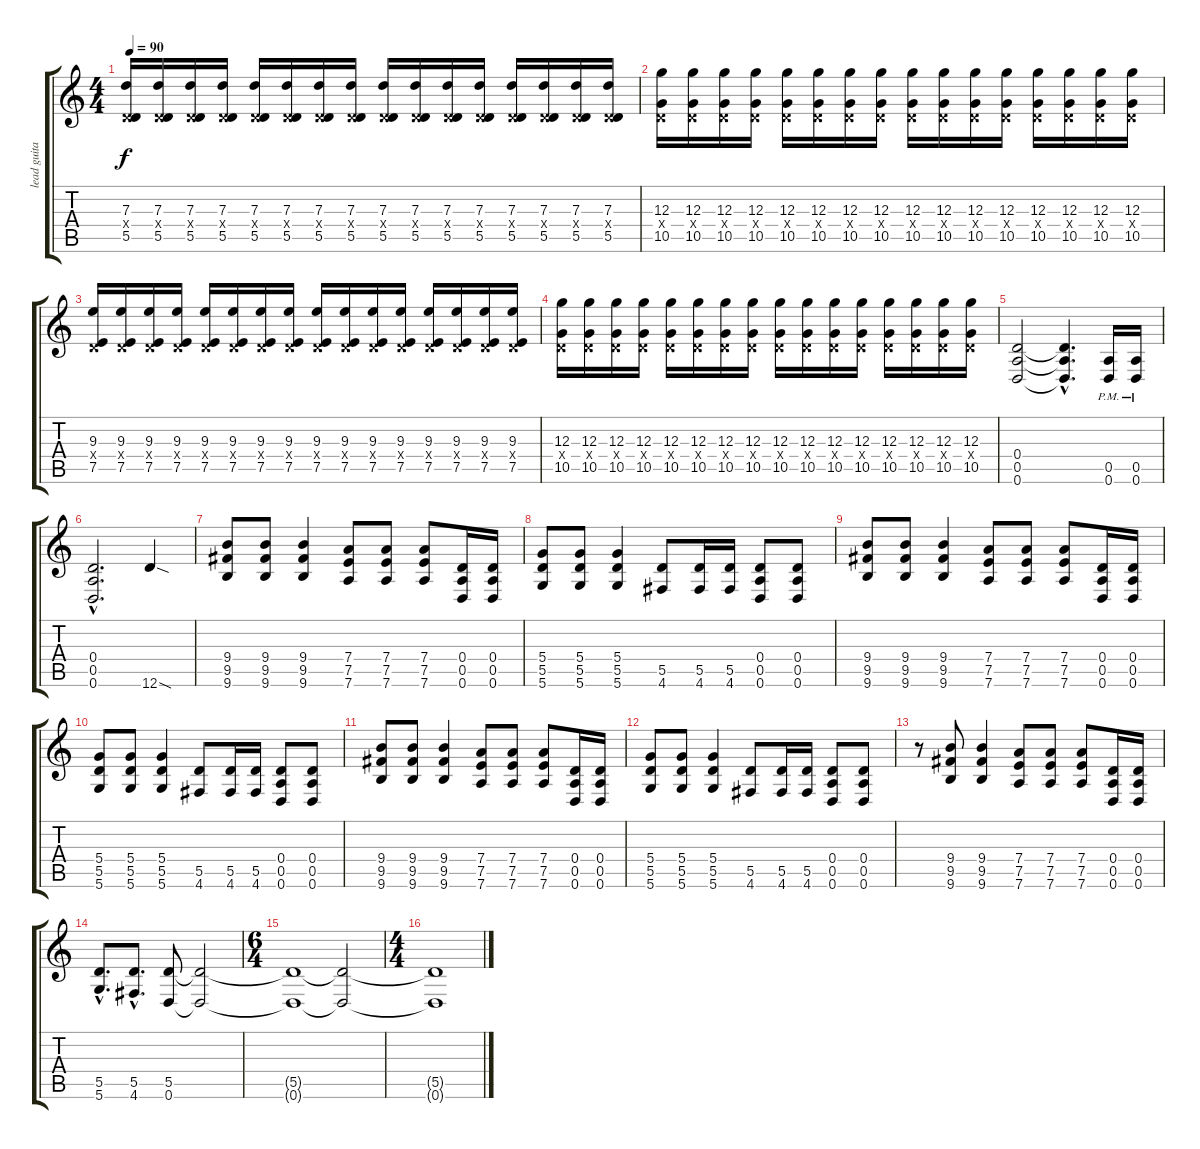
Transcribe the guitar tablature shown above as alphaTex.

\track ("lead guitar - benjamin" "lead guita") {instrument overdrivenguitar}
\staff {score tabs}
\tuning (E4 B3 G3 D3 A2 D2) {hide}
\ts (4 4)
\tempo 90
\clef g2
\ks c
(7.3 0.4{x} 5.5).16{dy f} (7.3 0.4{x} 5.5).16 (7.3 0.4{x} 5.5).16 (7.3 0.4{x} 5.5).16 (7.3 0.4{x} 5.5).16 (7.3 0.4{x} 5.5).16 (7.3 0.4{x} 5.5).16 (7.3 0.4{x} 5.5).16 (7.3 0.4{x} 5.5).16 (7.3 0.4{x} 5.5).16 (7.3 0.4{x} 5.5).16 (7.3 0.4{x} 5.5).16 (7.3 0.4{x} 5.5).16 (7.3 0.4{x} 5.5).16 (7.3 0.4{x} 5.5).16 (7.3 0.4{x} 5.5).16 |
(12.3 0.4{x} 10.5).16 (12.3 0.4{x} 10.5).16 (12.3 0.4{x} 10.5).16 (12.3 0.4{x} 10.5).16 (12.3 0.4{x} 10.5).16 (12.3 0.4{x} 10.5).16 (12.3 0.4{x} 10.5).16 (12.3 0.4{x} 10.5).16 (12.3 0.4{x} 10.5).16 (12.3 0.4{x} 10.5).16 (12.3 0.4{x} 10.5).16 (12.3 0.4{x} 10.5).16 (12.3 0.4{x} 10.5).16 (12.3 0.4{x} 10.5).16 (12.3 0.4{x} 10.5).16 (12.3 0.4{x} 10.5).16 |
(9.3 0.4{x} 7.5).16 (9.3 0.4{x} 7.5).16 (9.3 0.4{x} 7.5).16 (9.3 0.4{x} 7.5).16 (9.3 0.4{x} 7.5).16 (9.3 0.4{x} 7.5).16 (9.3 0.4{x} 7.5).16 (9.3 0.4{x} 7.5).16 (9.3 0.4{x} 7.5).16 (9.3 0.4{x} 7.5).16 (9.3 0.4{x} 7.5).16 (9.3 0.4{x} 7.5).16 (9.3 0.4{x} 7.5).16 (9.3 0.4{x} 7.5).16 (9.3 0.4{x} 7.5).16 (9.3 0.4{x} 7.5).16 |
(12.3 0.4{x} 10.5).16 (12.3 0.4{x} 10.5).16 (12.3 0.4{x} 10.5).16 (12.3 0.4{x} 10.5).16 (12.3 0.4{x} 10.5).16 (12.3 0.4{x} 10.5).16 (12.3 0.4{x} 10.5).16 (12.3 0.4{x} 10.5).16 (12.3 0.4{x} 10.5).16 (12.3 0.4{x} 10.5).16 (12.3 0.4{x} 10.5).16 (12.3 0.4{x} 10.5).16 (12.3 0.4{x} 10.5).16 (12.3 0.4{x} 10.5).16 (12.3 0.4{x} 10.5).16 (12.3 0.4{x} 10.5).16 |
(0.4 0.5 0.6).2 (0.4{hac t} 0.5{hac t} 0.6{hac t}).4{d} (0.5{pm} 0.6{pm}).16 (0.5{pm} 0.6{pm}).16 |
(0.4{hac} 0.5{hac} 0.6{hac}).2{d} 12.6{sod}.4 |
(9.4 9.5 9.6).8 (9.4 9.5 9.6).8 (9.4 9.5 9.6).4 (7.4 7.5 7.6).8 (7.4 7.5 7.6).8 (7.4 7.5 7.6).8 (0.4 0.5 0.6).16 (0.4 0.5 0.6).16 |
(5.4 5.5 5.6).8 (5.4 5.5 5.6).8 (5.4 5.5 5.6).4 (5.5 4.6).8 (5.5 4.6).16 (5.5 4.6).16 (0.4 0.5 0.6).8 (0.4 0.5 0.6).8 |
(9.4 9.5 9.6).8 (9.4 9.5 9.6).8 (9.4 9.5 9.6).4 (7.4 7.5 7.6).8 (7.4 7.5 7.6).8 (7.4 7.5 7.6).8 (0.4 0.5 0.6).16 (0.4 0.5 0.6).16 |
(5.4 5.5 5.6).8 (5.4 5.5 5.6).8 (5.4 5.5 5.6).4 (5.5 4.6).8 (5.5 4.6).16 (5.5 4.6).16 (0.4 0.5 0.6).8 (0.4 0.5 0.6).8 |
(9.4 9.5 9.6).8 (9.4 9.5 9.6).8 (9.4 9.5 9.6).4 (7.4 7.5 7.6).8 (7.4 7.5 7.6).8 (7.4 7.5 7.6).8 (0.4 0.5 0.6).16 (0.4 0.5 0.6).16 |
(5.4 5.5 5.6).8 (5.4 5.5 5.6).8 (5.4 5.5 5.6).4 (5.5 4.6).8 (5.5 4.6).16 (5.5 4.6).16 (0.4 0.5 0.6).8 (0.4 0.5 0.6).8 |
r.8 (9.4 9.5 9.6).8 (9.4 9.5 9.6).4 (7.4 7.5 7.6).8 (7.4 7.5 7.6).8 (7.4 7.5 7.6).8 (0.4 0.5 0.6).16 (0.4 0.5 0.6).16 |
(5.5{hac} 5.6{hac}).8{d} (5.5{hac} 4.6{hac}).8{d} (5.5 0.6).8 (5.5{t} 0.6{t}).2 |
\ts (6 4)
(5.5{t} 0.6{t}).1 (5.5{t} 0.6{t}).2 |
\ts (4 4)
(5.5{t} 0.6{t}).1
